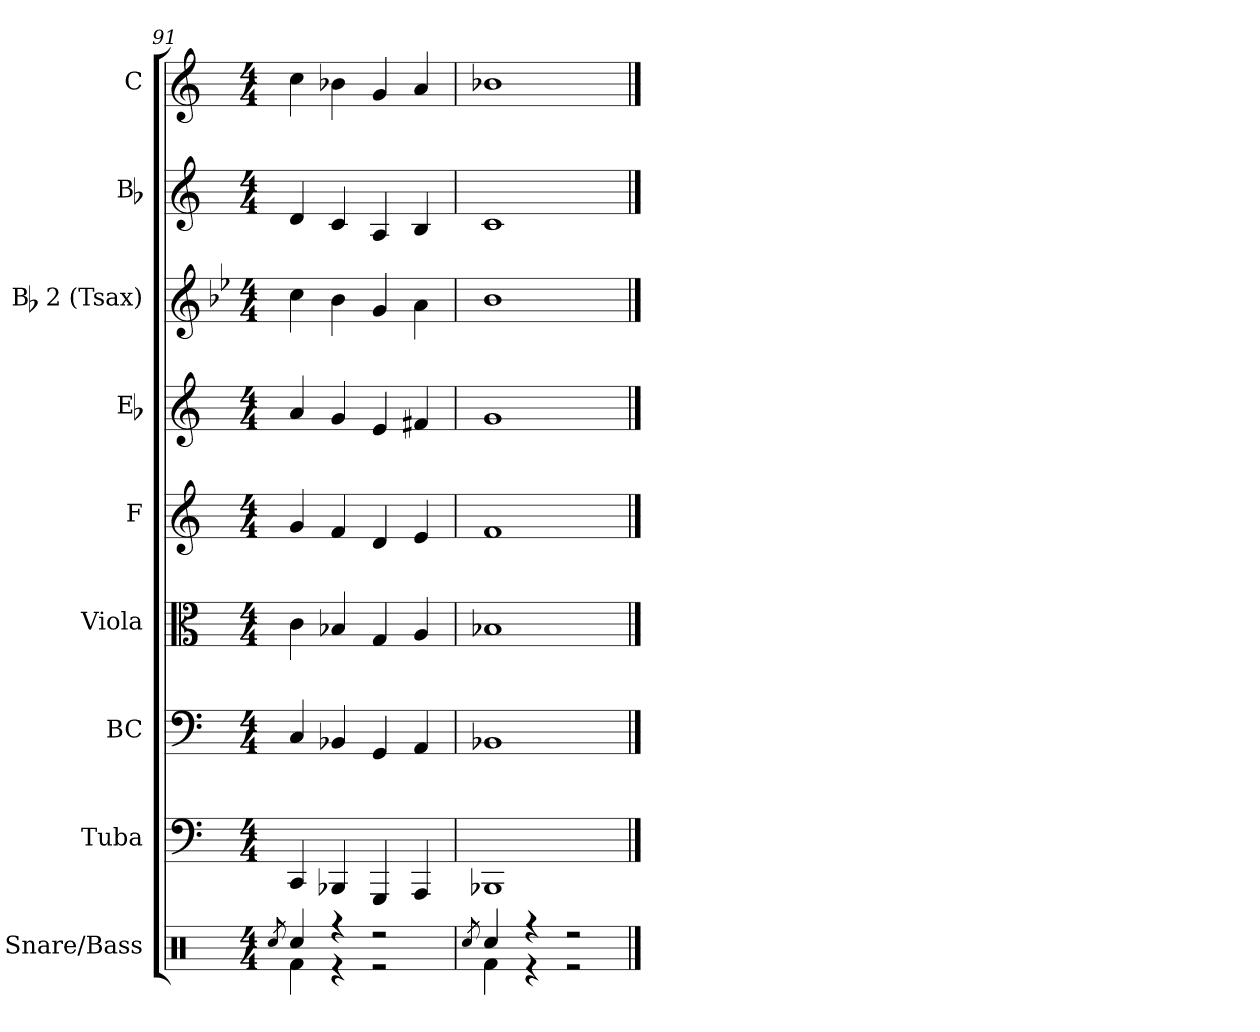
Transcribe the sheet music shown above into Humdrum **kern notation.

**kern	**kern	**kern	**kern	**kern	**kern	**kern	**kern	**kern
*part9	*part8	*part7	*part6	*part5	*part4	*part3	*part2	*part1
*staff9	*staff8	*staff7	*staff6	*staff5	*staff4	*staff3	*staff2	*staff1
*I"Snare/Bass	*I"Tuba	*I"BC	*I"Viola	*I"F	*I"Eb	*I"Bb 2 (Tsax)	*I"Bb	*I"C
*	*I'Tba.	*I'BC	*I'Vla.	*I'F	*I'Eb	*I'Bb2	*I'Bb	*I'C
*clefX	*clefF4	*clefF4	*clefC3	*clefG2	*clefG2	*clefG2	*clefG2	*clefG2
*	*	*	*	*ITrd4c7	*ITrd5c9	*ITrd8c14	*ITrd1c2	*
*k[]	*k[]	*k[]	*k[]	*k[b-]	*k[b-e-a-]	*k[b-e-]	*k[b-e-]	*k[]
*M4/4	*M4/4	*M4/4	*M4/4	*M4/4	*M4/4	*M4/4	*M4/4	*M4/4
=91	=91	=91	=91	=91	=91	=91	=91	=91
8qRcci/	.	.	.	.	.	.	.	.
*^	*	*	*	*	*	*	*	*
4Rcci/	4Rfi\	4CCi/	4Ci/	4ci\	4ci/	4ci/	4ci\	4ci/	4cci\
4r	4r	4BBB-Xi/	4BB-Xi/	4B-Xi/	4B-i/	4B-i/	4B-i\	4B-i/	4b-Xi\
2r	2r	4GGGi/	4GGi/	4Gi/	4Gi/	4Gi/	4Gi/	4Gi/	4gi/
.	.	4AAAi/	4AAi/	4Ai/	4Ai/	4Ani/	4Ai\	4Ai/	4ai/
=92	=92	=92	=92	=92	=92	=92	=92	=92	=92
8qRcci/	.	.	.	.	.	.	.	.	.
4Rcci/	4Rfi\	1BBB-Xi	1BB-Xi	1B-Xi	1B-i	1B-i	1B-i	1B-i	1b-Xi
4r	4r	.	.	.	.	.	.	.	.
2r	2r	.	.	.	.	.	.	.	.
*v	*v	*	*	*	*	*	*	*	*
==	==	==	==	==	==	==	==	==
*-	*-	*-	*-	*-	*-	*-	*-	*-
